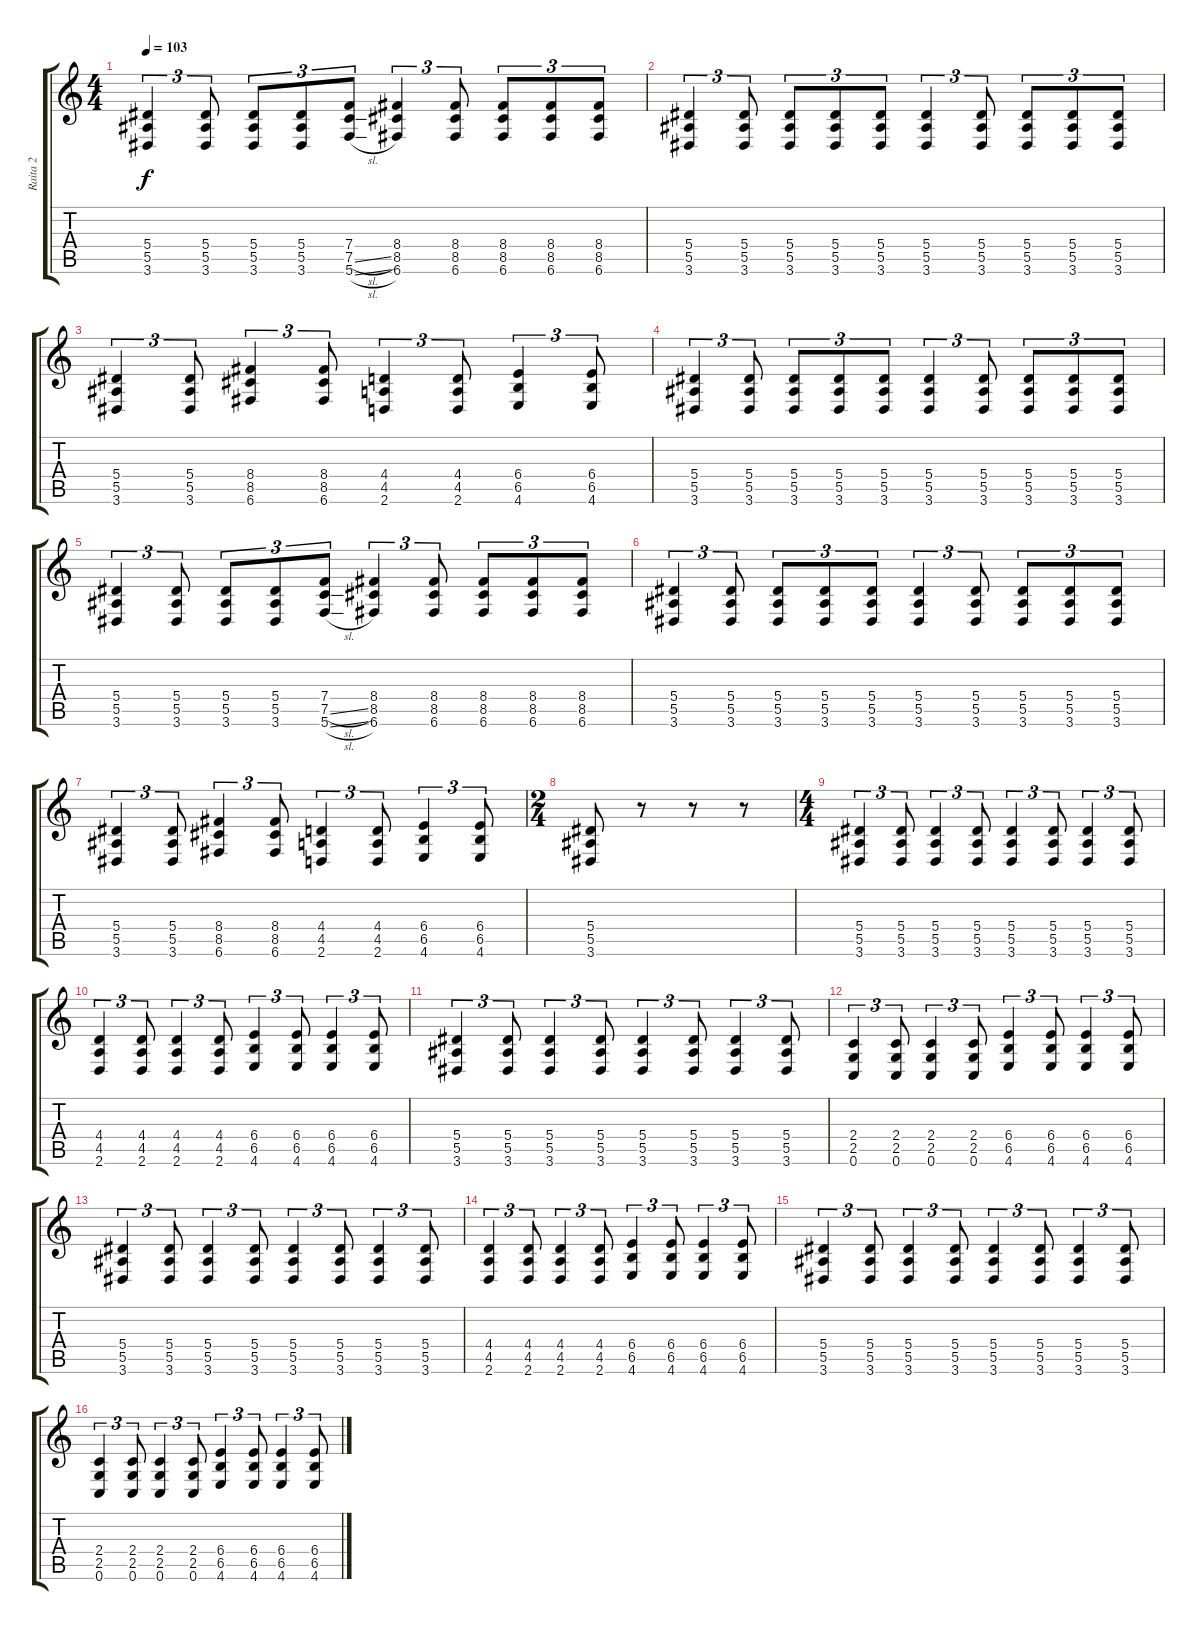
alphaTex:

\track ("Raita 2" "Raita 2") {instrument distortionguitar}
\staff {score tabs}
\tuning (C4 G3 Eb3 Bb2 F2 C2) {hide}
\ts (4 4)
\tempo 103
\clef g2
\ks c
(5.4 5.5 3.6).4{tu (3 2) dy f} (5.4 5.5 3.6).8{tu (3 2)} (5.4 5.5 3.6).8{tu (3 2)} (5.4 5.5 3.6).8{tu (3 2)} (7.4 7.5{sl} 5.6{sl}).8{tu (3 2)} (8.4 8.5 6.6).4{tu (3 2)} (8.4 8.5 6.6).8{tu (3 2)} (8.4 8.5 6.6).8{tu (3 2)} (8.4 8.5 6.6).8{tu (3 2)} (8.4 8.5 6.6).8{tu (3 2)} |
(5.4 5.5 3.6).4{tu (3 2)} (5.4 5.5 3.6).8{tu (3 2)} (5.4 5.5 3.6).8{tu (3 2)} (5.4 5.5 3.6).8{tu (3 2)} (5.4 5.5 3.6).8{tu (3 2)} (5.4 5.5 3.6).4{tu (3 2)} (5.4 5.5 3.6).8{tu (3 2)} (5.4 5.5 3.6).8{tu (3 2)} (5.4 5.5 3.6).8{tu (3 2)} (5.4 5.5 3.6).8{tu (3 2)} |
(5.4 5.5 3.6).4{tu (3 2)} (5.4 5.5 3.6).8{tu (3 2)} (8.4 8.5 6.6).4{tu (3 2)} (8.4 8.5 6.6).8{tu (3 2)} (4.4 4.5 2.6).4{tu (3 2)} (4.4 4.5 2.6).8{tu (3 2)} (6.4 6.5 4.6).4{tu (3 2)} (6.4 6.5 4.6).8{tu (3 2)} |
(5.4 5.5 3.6).4{tu (3 2)} (5.4 5.5 3.6).8{tu (3 2)} (5.4 5.5 3.6).8{tu (3 2)} (5.4 5.5 3.6).8{tu (3 2)} (5.4 5.5 3.6).8{tu (3 2)} (5.4 5.5 3.6).4{tu (3 2)} (5.4 5.5 3.6).8{tu (3 2)} (5.4 5.5 3.6).8{tu (3 2)} (5.4 5.5 3.6).8{tu (3 2)} (5.4 5.5 3.6).8{tu (3 2)} |
(5.4 5.5 3.6).4{tu (3 2)} (5.4 5.5 3.6).8{tu (3 2)} (5.4 5.5 3.6).8{tu (3 2)} (5.4 5.5 3.6).8{tu (3 2)} (7.4 7.5{sl} 5.6{sl}).8{tu (3 2)} (8.4 8.5 6.6).4{tu (3 2)} (8.4 8.5 6.6).8{tu (3 2)} (8.4 8.5 6.6).8{tu (3 2)} (8.4 8.5 6.6).8{tu (3 2)} (8.4 8.5 6.6).8{tu (3 2)} |
(5.4 5.5 3.6).4{tu (3 2)} (5.4 5.5 3.6).8{tu (3 2)} (5.4 5.5 3.6).8{tu (3 2)} (5.4 5.5 3.6).8{tu (3 2)} (5.4 5.5 3.6).8{tu (3 2)} (5.4 5.5 3.6).4{tu (3 2)} (5.4 5.5 3.6).8{tu (3 2)} (5.4 5.5 3.6).8{tu (3 2)} (5.4 5.5 3.6).8{tu (3 2)} (5.4 5.5 3.6).8{tu (3 2)} |
(5.4 5.5 3.6).4{tu (3 2)} (5.4 5.5 3.6).8{tu (3 2)} (8.4 8.5 6.6).4{tu (3 2)} (8.4 8.5 6.6).8{tu (3 2)} (4.4 4.5 2.6).4{tu (3 2)} (4.4 4.5 2.6).8{tu (3 2)} (6.4 6.5 4.6).4{tu (3 2)} (6.4 6.5 4.6).8{tu (3 2)} |
\ts (2 4)
(5.4 5.5 3.6).8 r.8 r.8 r.8 |
\ts (4 4)
(5.4 5.5 3.6).4{tu (3 2)} (5.4 5.5 3.6).8{tu (3 2)} (5.4 5.5 3.6).4{tu (3 2)} (5.4 5.5 3.6).8{tu (3 2)} (5.4 5.5 3.6).4{tu (3 2)} (5.4 5.5 3.6).8{tu (3 2)} (5.4 5.5 3.6).4{tu (3 2)} (5.4 5.5 3.6).8{tu (3 2)} |
(4.4 4.5 2.6).4{tu (3 2)} (4.4 4.5 2.6).8{tu (3 2)} (4.4 4.5 2.6).4{tu (3 2)} (4.4 4.5 2.6).8{tu (3 2)} (6.4 6.5 4.6).4{tu (3 2)} (6.4 6.5 4.6).8{tu (3 2)} (6.4 6.5 4.6).4{tu (3 2)} (6.4 6.5 4.6).8{tu (3 2)} |
(5.4 5.5 3.6).4{tu (3 2)} (5.4 5.5 3.6).8{tu (3 2)} (5.4 5.5 3.6).4{tu (3 2)} (5.4 5.5 3.6).8{tu (3 2)} (5.4 5.5 3.6).4{tu (3 2)} (5.4 5.5 3.6).8{tu (3 2)} (5.4 5.5 3.6).4{tu (3 2)} (5.4 5.5 3.6).8{tu (3 2)} |
(2.4 2.5 0.6).4{tu (3 2)} (2.4 2.5 0.6).8{tu (3 2)} (2.4 2.5 0.6).4{tu (3 2)} (2.4 2.5 0.6).8{tu (3 2)} (6.4 6.5 4.6).4{tu (3 2)} (6.4 6.5 4.6).8{tu (3 2)} (6.4 6.5 4.6).4{tu (3 2)} (6.4 6.5 4.6).8{tu (3 2)} |
(5.4 5.5 3.6).4{tu (3 2)} (5.4 5.5 3.6).8{tu (3 2)} (5.4 5.5 3.6).4{tu (3 2)} (5.4 5.5 3.6).8{tu (3 2)} (5.4 5.5 3.6).4{tu (3 2)} (5.4 5.5 3.6).8{tu (3 2)} (5.4 5.5 3.6).4{tu (3 2)} (5.4 5.5 3.6).8{tu (3 2)} |
(4.4 4.5 2.6).4{tu (3 2)} (4.4 4.5 2.6).8{tu (3 2)} (4.4 4.5 2.6).4{tu (3 2)} (4.4 4.5 2.6).8{tu (3 2)} (6.4 6.5 4.6).4{tu (3 2)} (6.4 6.5 4.6).8{tu (3 2)} (6.4 6.5 4.6).4{tu (3 2)} (6.4 6.5 4.6).8{tu (3 2)} |
(5.4 5.5 3.6).4{tu (3 2)} (5.4 5.5 3.6).8{tu (3 2)} (5.4 5.5 3.6).4{tu (3 2)} (5.4 5.5 3.6).8{tu (3 2)} (5.4 5.5 3.6).4{tu (3 2)} (5.4 5.5 3.6).8{tu (3 2)} (5.4 5.5 3.6).4{tu (3 2)} (5.4 5.5 3.6).8{tu (3 2)} |
(2.4 2.5 0.6).4{tu (3 2)} (2.4 2.5 0.6).8{tu (3 2)} (2.4 2.5 0.6).4{tu (3 2)} (2.4 2.5 0.6).8{tu (3 2)} (6.4 6.5 4.6).4{tu (3 2)} (6.4 6.5 4.6).8{tu (3 2)} (6.4 6.5 4.6).4{tu (3 2)} (6.4 6.5 4.6).8{tu (3 2)}
